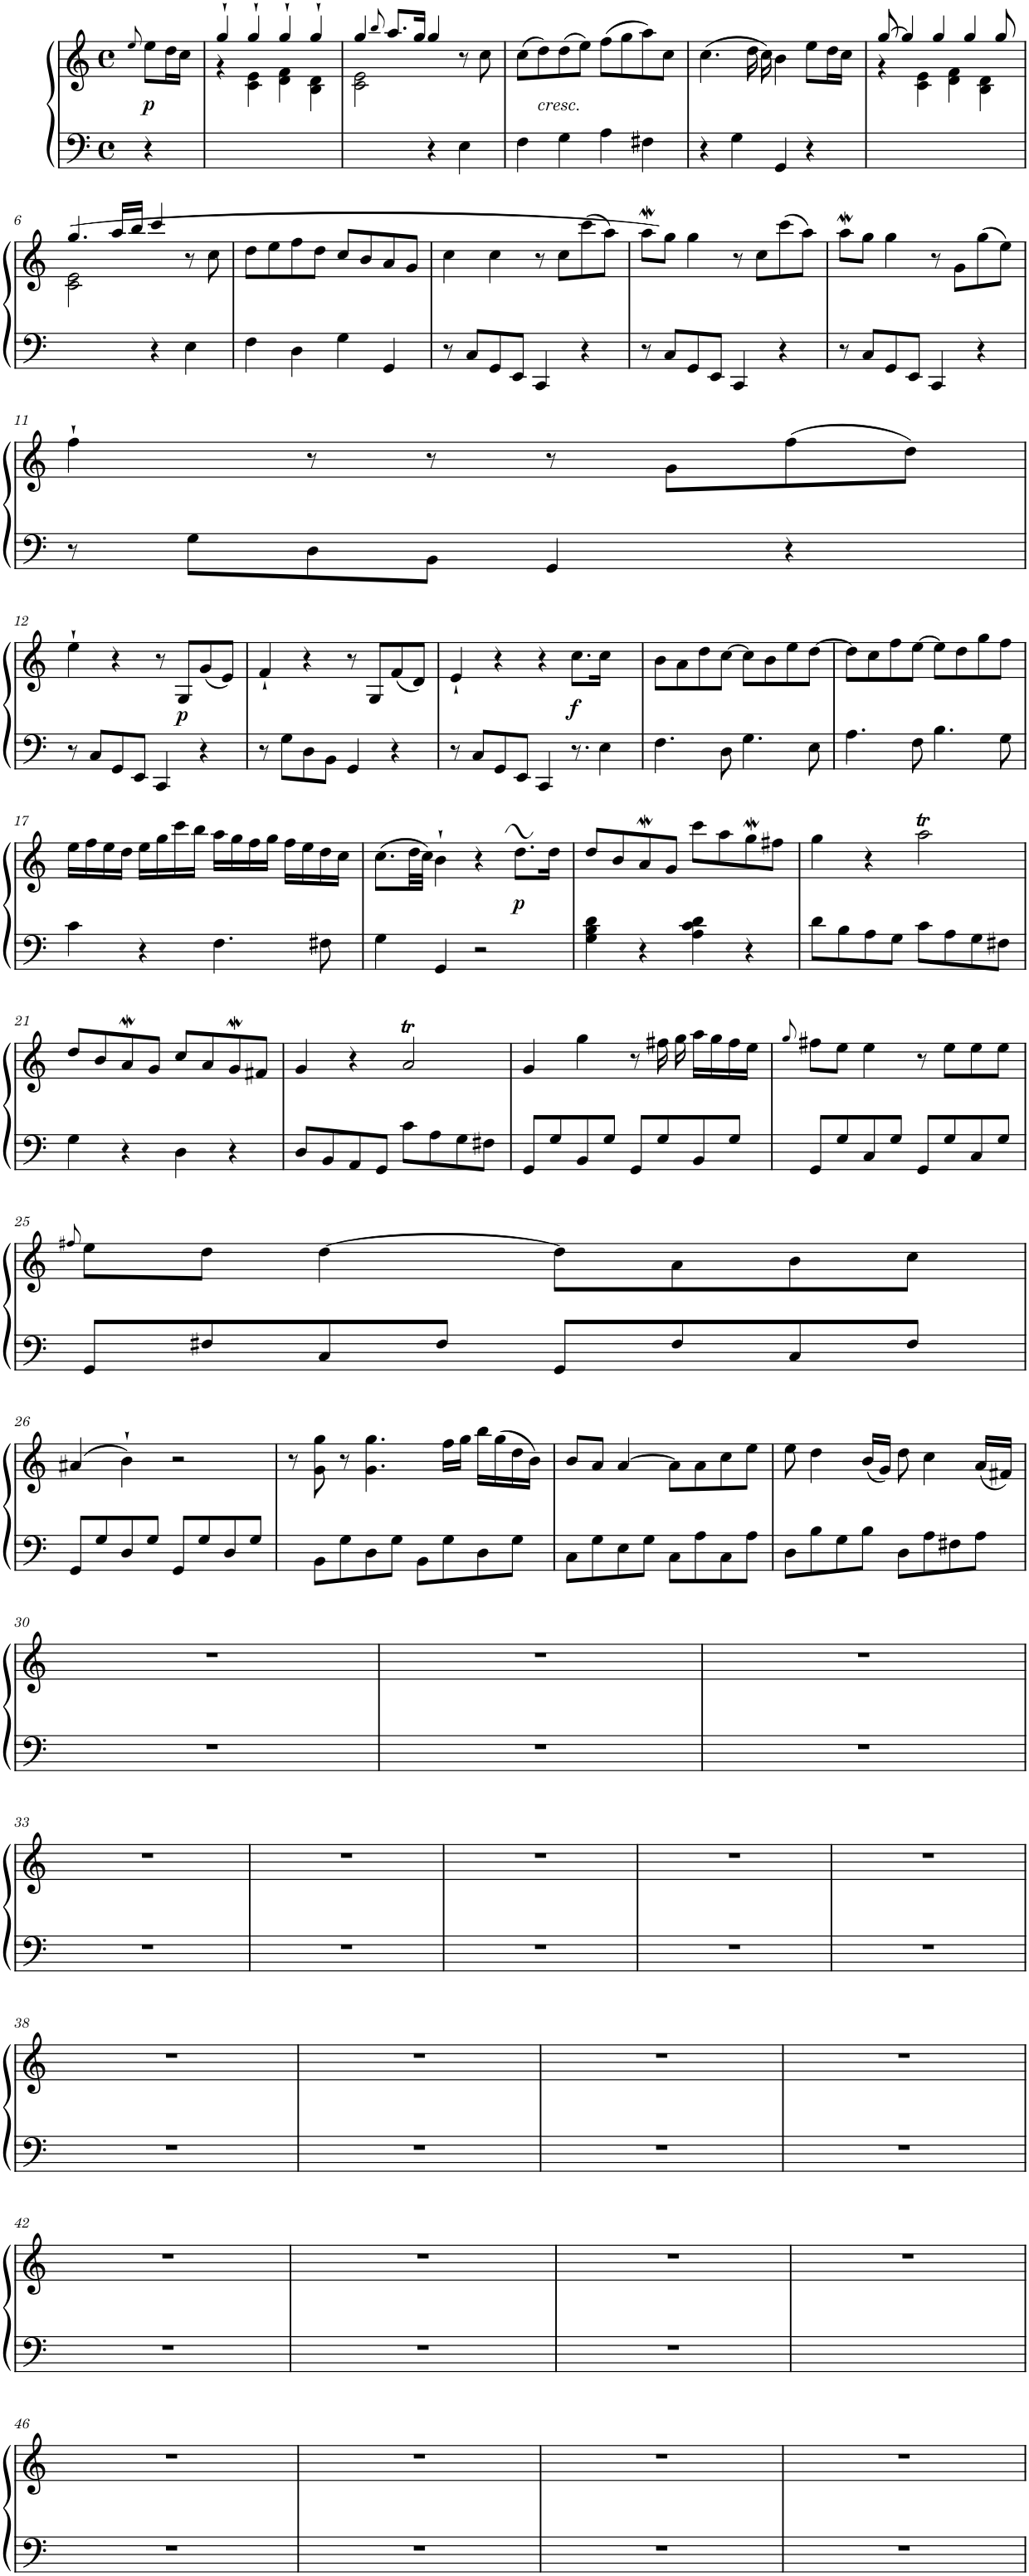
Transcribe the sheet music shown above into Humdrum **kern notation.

**kern	**kern	**dynam
*part1	*part1	*part1
*staff2	*staff1	*staff1/2
*I"Piano	*	*
*I'Pno	*	*
*clefF4	*clefG2	*
*k[]	*k[]	*
*M4/4	*M4/4	*
*met(c)	*met(c)	*
=	=	=
.	8qee/	.
!	!	!LO:DY:b
4r	8ee\L	p
.	16dd\L	.
.	16cc\JJ	.
=1	=1	=1
*	*^	*
1ryy	4gg`/	4r	.
.	4gg`/	4c\ 4e\	.
.	4gg`/	4d\ 4f\	.
.	4gg`/	4B\ 4d\	.
=2	=2	=2	=2
2ryy	4gg/	2c\ 2e\	.
.	8qbb/	.	.
.	8.aa/L	.	.
.	16gg/Jk	.	.
4r	4gg/	2ryy	.
4E\	8r	.	.
.	8cc\	.	.
*	*v	*v	*
=3	=3	=3
4F\	(>8cc\L	.
!	!LO:TX:b:i:t=cresc.	!
.	8dd\)	.
4G\	(>8dd\	.
.	8ee\J)	.
4A\	(>8ff\L	.
.	8gg\	.
4F#X\	8aa\)	.
.	8cc\J	.
=4	=4	=4
4r	(>4.cc\	.
4G\	.	.
.	16dd\	.
.	16cc\)	.
4GG/	4b\	.
4r	8ee\L	.
.	16dd\L	.
.	16cc\JJ	.
=5	=5	=5
*	*^	*
1ryy	[>8gg/	4r	.
.	4gg/]	.	.
.	.	4c\ 4e\	.
.	4gg/	.	.
.	.	4d\ 4f\	.
.	4gg/	.	.
.	.	4B\ 4d\	.
.	8gg/	.	.
!!LO:LB:g=z	!!
=6	=6	=6	=6
2ryy	[4.gg/	2c\ 2e\	.
.	16aa/LL	.	.
.	16bb/JJ	.	.
4r	4ccc/	2ryy	.
4E\	8r	.	.
.	8cc\	.	.
*	*v	*v	*
=7	=7	=7
4F\	8dd\L	.
.	8ee\	.
4D\	8ff\	.
.	8dd\J	.
4G\	8cc/L	.
.	8b/	.
4GG/	8a/	.
.	8g/J	.
=8	=8	=8
8r	4cc\	.
8C/L	.	.
8GG/	4cc\	.
8EE/J	.	.
4CC/	8r	.
.	8cc\L	.
4r	(>8ccc\	.
.	8aa\J)	.
=9	=9	=9
8r	8aaW\L	.
8C/L	8gg\J]	.
8GG/	4gg\	.
8EE/J	.	.
4CC/	8r	.
.	8cc\L	.
4r	(>8ccc\	.
.	8aa\J)	.
=10	=10	=10
8r	8aaW\L	.
8C/L	8gg\J	.
8GG/	4gg\	.
8EE/J	.	.
4CC/	8r	.
.	8g\L	.
4r	(>8gg\	.
.	8ee\J)	.
!!LO:LB:g=z
=11	=11	=11
8r	4ff`\	.
8G\L	.	.
8D\	8r	.
8BB\J	8r	.
4GG/	8r	.
.	8g\L	.
4r	(>8ff\	.
.	8dd\J)	.
!!LO:LB:g=z
=12	=12	=12
8r	4ee`\	.
8C/L	.	.
8GG/	4r	.
8EE/J	.	.
4CC/	8r	.
!	!	!LO:DY:b
.	8G/L	p
4r	(<8g/	.
.	8e/J)	.
=13	=13	=13
8r	4f`/	.
8G\L	.	.
8D\	4r	.
8BB\J	.	.
4GG/	8r	.
.	8G/L	.
4r	(<8f/	.
.	8d/J)	.
=14	=14	=14
8r	4e`/	.
8C/L	.	.
8GG/	4r	.
8EE/J	.	.
4CC/	4r	.
!	!	!LO:DY:b
8.r	8.cc\L	f
[16E\	16cc\Jk	.
8.ryy	8.ryy	.
=15	=15	=15
4.F\	8b\L	.
.	8a\	.
.	8dd\	.
8.E\]	[>8cc\J	.
.	8cc\L]	.
8D\	.	.
.	8b\	.
4.G\	.	.
.	8ee\	.
.	[>8dd\J	.
.	8.ryy	.
8E\	.	.
=16	=16	=16
4.A\	8dd\L]	.
.	8cc\	.
.	8ff\	.
8F\	[>8ee\J	.
4.B\	8ee\L]	.
.	8dd\	.
.	8gg\	.
8G\	8ff\J	.
!!LO:LB:g=z
=17	=17	=17
4c\	16ee\LL	.
.	16ff\	.
.	16ee\	.
.	16dd\JJ	.
4r	16ee\LL	.
.	16gg\	.
.	16ccc\	.
.	16bb\JJ	.
4.F\	16aa\LL	.
.	16gg\	.
.	16ff\	.
.	16gg\JJ	.
.	16ff\LL	.
.	16ee\	.
8F#X\	16dd\	.
.	16cc\JJ	.
=18	=18	=18
4G\	(>8.cc\L	.
.	32dd\LL	.
.	32cc\JJJ)	.
4GG/	4b`\	.
2r	4r	.
!	!	!LO:DY:b
.	8.dd\L	p
.	16dd\Jk	.
=19	=19	=19
4G\ 4B\ 4d\	8dd/L	.
.	8b/	.
4r	8aW/	.
.	8g/J	.
4A\ 4c\ 4d\	8ccc\L	.
.	8aa\	.
4r	8ggW\	.
.	8ff#X\J	.
=20	=20	=20
8d\L	4gg\	.
8B\	.	.
8A\	4r	.
8G\J	.	.
8c\L	2aaT\	.
8A\	.	.
8G\	.	.
8F#X\J	.	.
!!LO:LB:g=z
=21	=21	=21
4G\	8dd/L	.
.	8b/	.
4r	8aW/	.
.	8g/J	.
4D\	8cc/L	.
.	8a/	.
4r	8gW/	.
.	8f#X/J	.
=22	=22	=22
8D/L	4g/	.
8BB/	.	.
8AA/	4r	.
8GG/J	.	.
8c\L	2aT/	.
8A\	.	.
8G\	.	.
8F#X\J	.	.
=23	=23	=23
8GG/L	4g/	.
8G/	.	.
8BB/	4gg\	.
8G/J	.	.
8GG/L	8r	.
8G/	16ff#X\	.
.	16gg\	.
8BB/	16aa\LL	.
.	16gg\	.
8G/J	16ff#\	.
.	16ee\JJ	.
=24	=24	=24
.	8qgg/	.
8GG/L	8ff#X\L	.
8G/	8ee\J	.
8C/	4ee\	.
8G/J	.	.
8GG/L	8r	.
8G/	8ee\L	.
8C/	8ee\	.
8G/J	8ee\J	.
!!LO:LB:g=z
=25	=25	=25
.	8qff#X/	.
8GG/L	8ee\L	.
8F#X/	8dd\J	.
8C/	[>4dd\	.
8F#/J	.	.
8GG/L	8dd\L]	.
8F#/	8a\	.
8C/	8b\	.
8F#/J	8cc\J	.
!!LO:LB:g=z
=26	=26	=26
8GG/L	(>4a#X/	.
8G/	.	.
8D/	4b`\)	.
8G/J	.	.
8GG/L	2r	.
8G/	.	.
8D/	.	.
8G/J	.	.
=27	=27	=27
8ryy	8r	.
8BB\L	8g\ 8gg\	.
8G\	8r	.
8D\	4.g\ 4.gg\	.
8G\J	.	.
8BB\L	.	.
8G\	16ff\LL	.
.	16gg\JJ	.
8D\	16bb\LL	.
.	(>16gg\	.
8G\J	16dd\	.
.	16b\JJ)	.
=28	=28	=28
8C\L	8b/L	.
8G\	8a/J	.
8E\	[>4a/	.
8G\J	.	.
8C\L	8a\L]	.
8A\	8a\	.
8C\	8cc\	.
8A\J	8ee\J	.
=29	=29	=29
8D\L	8ee\	.
8B\	4dd\	.
8G\	.	.
8B\J	(<16b/LL	.
.	16g/JJ)	.
8D\L	8dd\	.
8A\	4cc\	.
8F#X\	.	.
8A\J	(<16a/LL	.
.	16f#X/JJ)	.
!!LO:LB:g=z
=30	=30	=30
1r	1r	.
=31	=31	=31
1r	1r	.
=32	=32	=32
1r	1r	.
!!LO:LB:g=z
=33	=33	=33
1r	1r	.
=34	=34	=34
1r	1r	.
=35	=35	=35
1r	1r	.
=36	=36	=36
1r	1r	.
=37	=37	=37
1r	1r	.
!!LO:LB:g=z
=38	=38	=38
1r	1r	.
=39	=39	=39
1r	1r	.
=40	=40	=40
1r	1r	.
=41	=41	=41
1r	1r	.
!!LO:LB:g=z
=42	=42	=42
1r	1r	.
=43	=43	=43
1r	1r	.
=44	=44	=44
1r	1r	.
4r	4ryy	.
=45	=45	=45
1ryy	1r	.
!!LO:LB:g=z
=46	=46	=46
1r	1r	.
=47	=47	=47
1r	1r	.
=48	=48	=48
1r	1r	.
=49	=49	=49
1r	1r	.
=	=	=
*-	*-	*-
